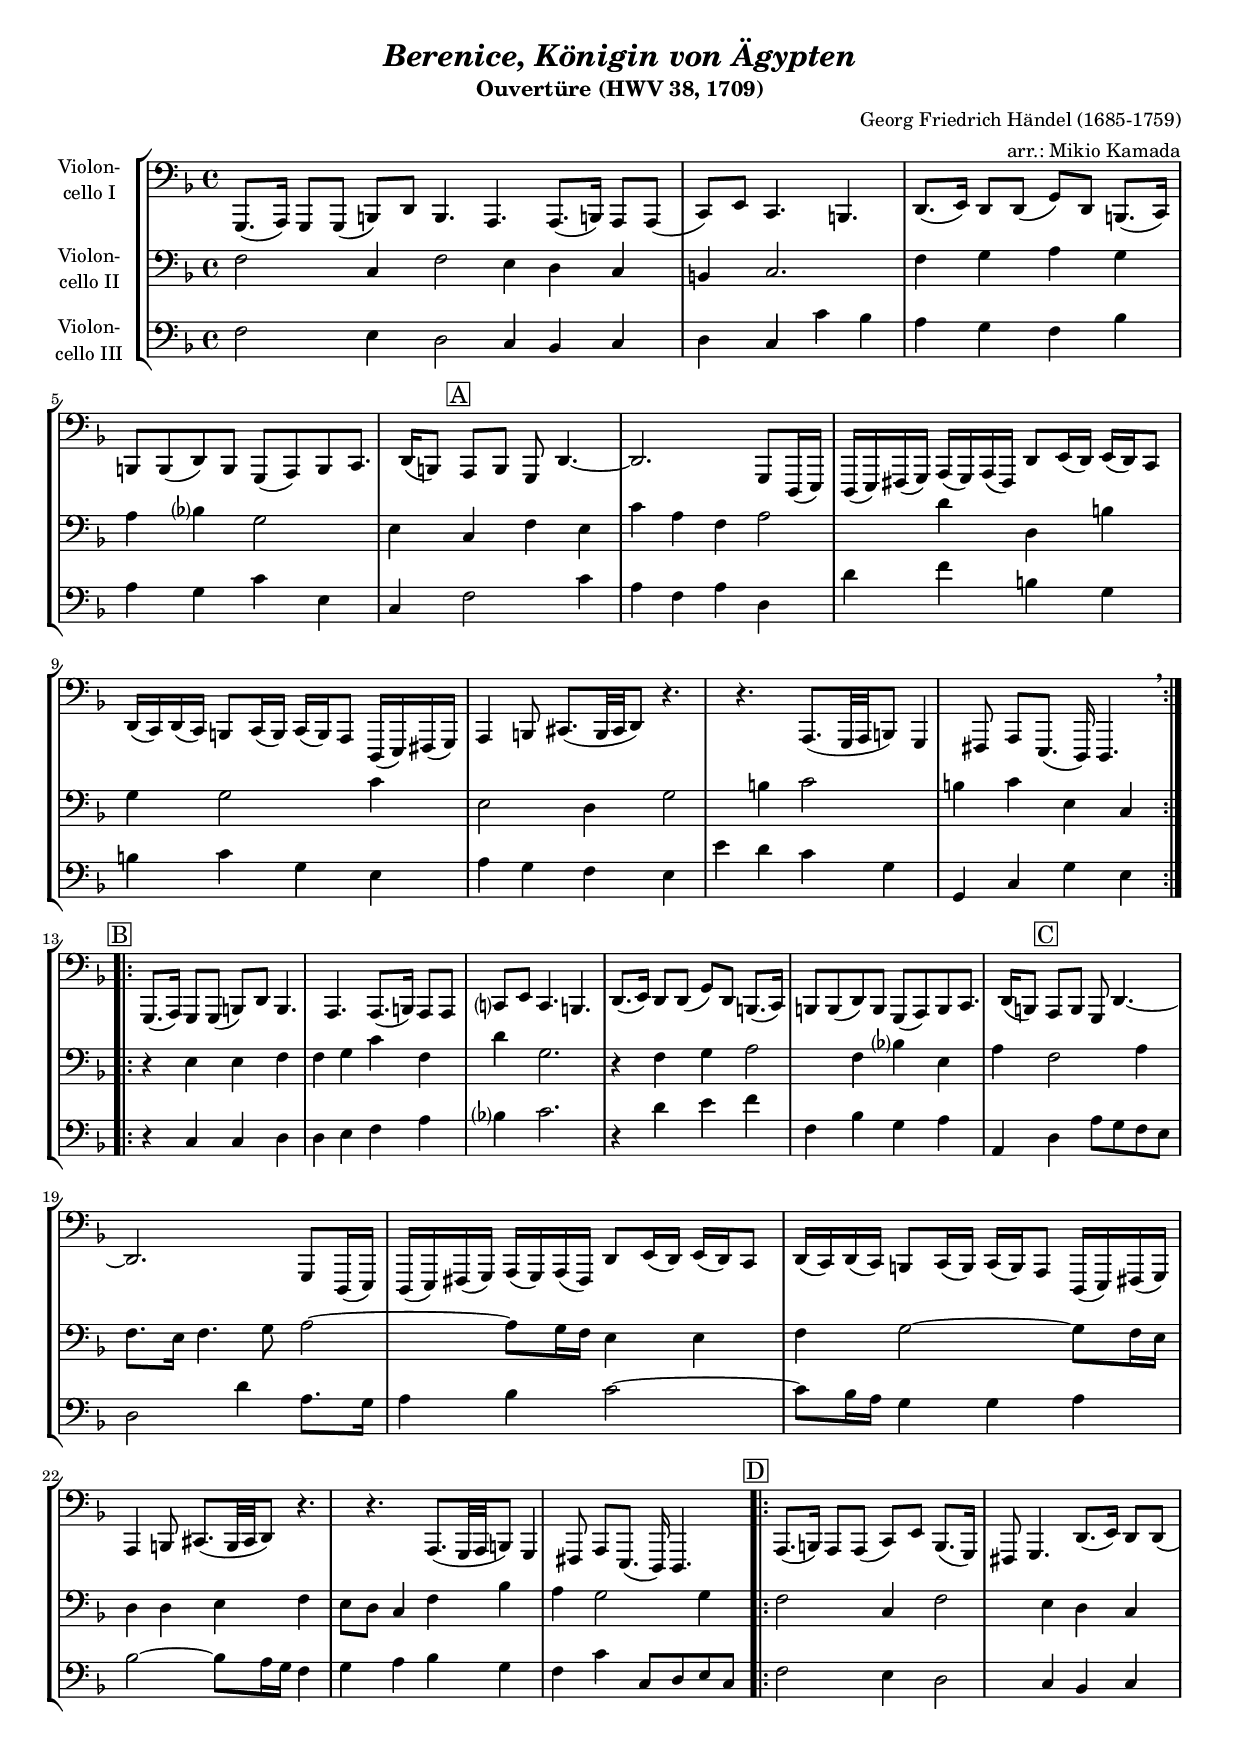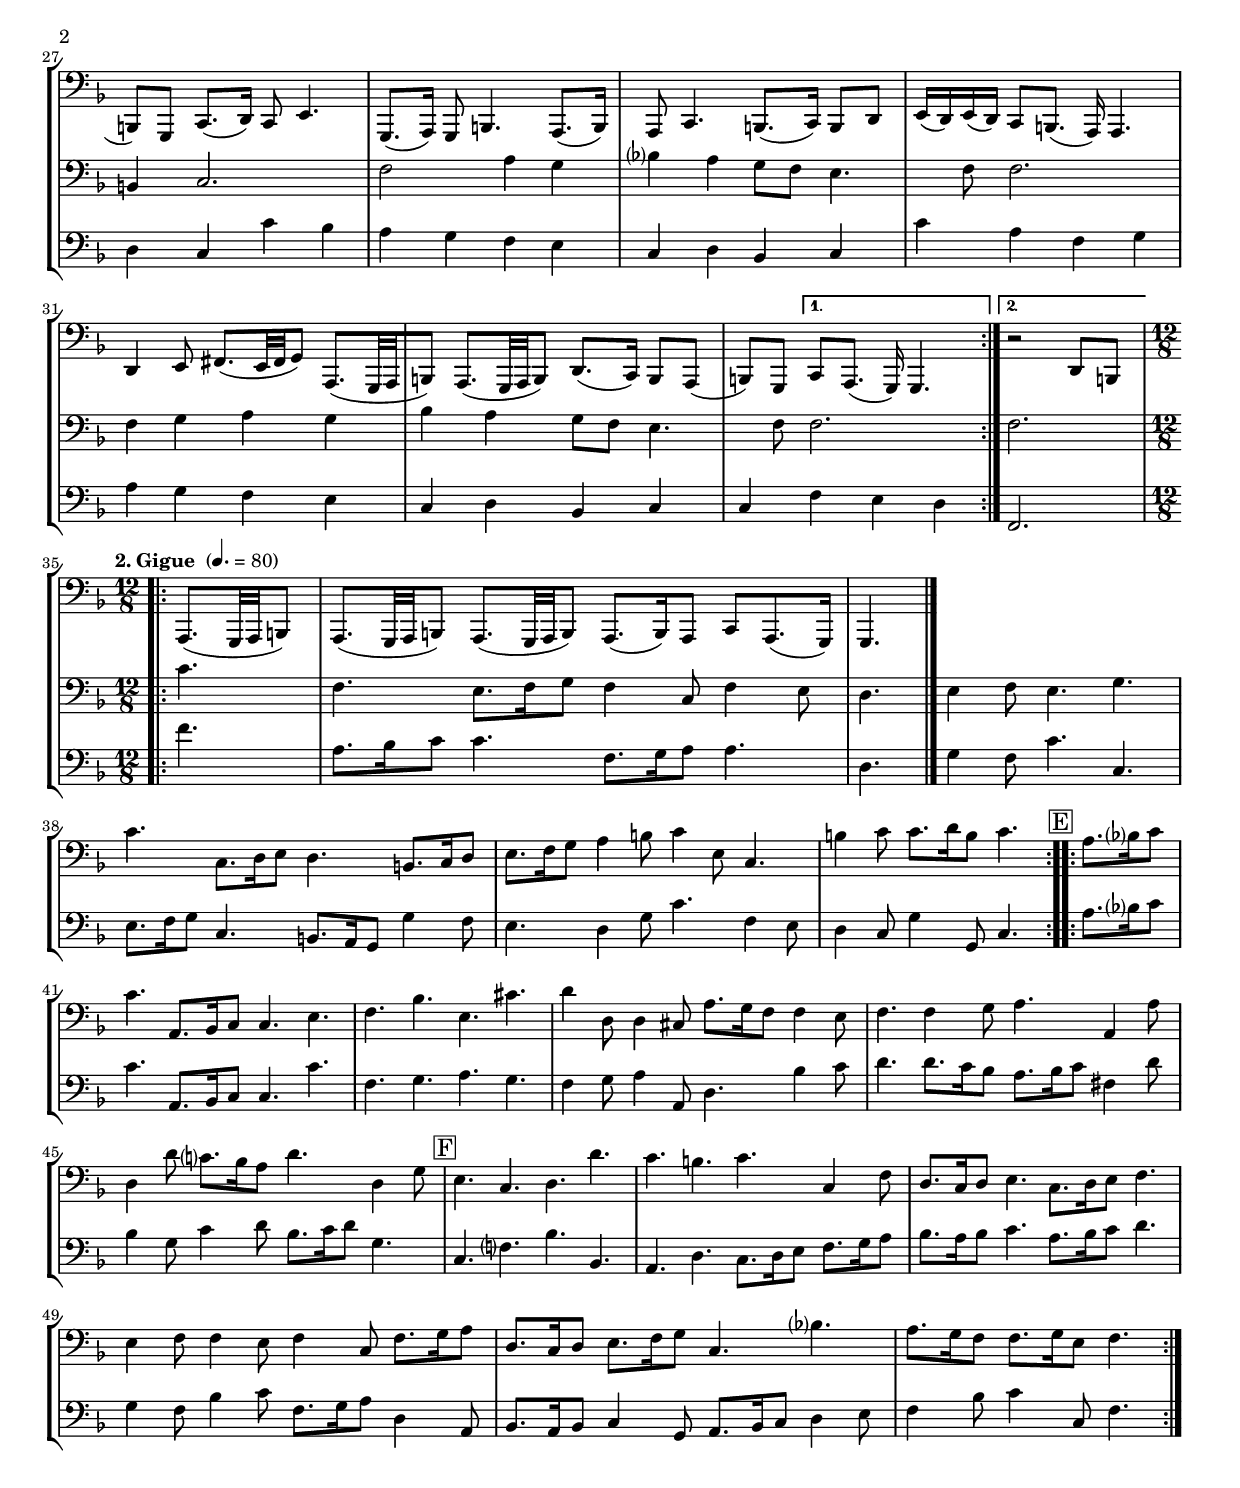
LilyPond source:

\version "2.14.2"
\include "deutsch.ly"
  
#(set-global-staff-size 16.75)

\header {
  title    = \markup \italic "Berenice, Königin von Ägypten"
  subtitle = "Ouvertüre (HWV 38, 1709)"
  composer = "Georg Friedrich Händel (1685-1759)"
  arranger = "arr.: Mikio Kamada"
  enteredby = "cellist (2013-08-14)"
}

voiceconsts = {
  \key f \major
  \clef "bass"
% \numericTimeSignature
  \compressFullBarRests
}

%milo = "harpsichord"
mihi = "clarinet"
%minstr = "accordion"
milo = "bassoon"

boxa = \mark \markup \box "A"
boxb = \mark \markup \box "B"
boxc = \mark \markup \box "C"
boxd = \mark \markup \box "D"
boxe = \mark \markup \box "E"
boxf = \mark \markup \box "F"

introa = {        \tempo "1. Andante. Larghetto " 2.=50 \time  3/4 }
introb = { \break \tempo "2. Gigue "              4.=80 \time 12/8 }

\include "v1.ily"
vb = \relative c' {
  \voiceconsts

  \repeat volta 2 {
    f2 c4
    f2 e4
    d c h
    c2.
    f4 g a
    g a b?
    g2 e4 \boxa
    c f e

    c' a f
    a2 d4
    d, h' g
    g2 c4
    e,2 d4
    g2 h4
    c2 h4
    c e, c
  }

  \repeat volta 2 {
    r e e
    f f g
    c f, d'
    g,2.
    r4 f g
    a2 f4
    b? e, a \boxc
    f2 a4

    f8. e16 f4. g8
    a2~ a8 g16 f
    e4 e f
    g2~ g8 f16 e
    d4 d e
    f e8 d c4
    f b a

    g2 g4 \boxd
    f2 c4
    f2 e4
    d c h
    c2.
    f2 a4
    g b? a

    g8 f e4. f8
    f2.
    f4 g a
    g b a
    g8 f e4. f8
  }
  \alternative {
    { f2. }
    { f }
  }

  \introb
  \repeat volta2 {
    \partial 4. c'4.
    f, e8. f16 g8 f4 c8 f4 e8
    d4. e4 f8 e4. g
    c c,8. d16 e8 d4. h8. c16 d8

    e8. f16 g8 a4 h8 c4 e,8 c4.
    h'4 c8 c8. d16 h8 c4.
  } \boxe
  \repeat volta2 {
    \partial 4. a8. b?16 c8
    c4. a,8. b16 c8 c4. e

    f b e, cis'
    d4 d,8 d4 cis8 a'8. g16 f8 f4 e8
    f4. f4 g8 a4. a,4 a'8

    d,4 d'8 c?8. b16 a8 d4. d,4 g8 \boxf
    e4. c d d'
    c h c c,4 f8
    d8. c16 d8 e4. c8. d16 e8 f4.

    e4 f8 f4 e8 f4 c8 f8. g16 a8
    d,8. c16 d8 e8. f16 g8 c,4. b'?
    a8. g16 f8 f8. g16 e8 f4.
  }
}

vc = \relative c' {
  \voiceconsts

  \repeat volta 2 {
    f2 e4
    d2 c4
    b c d
    c c' b
    a g f
    b a g
    c e, c \boxa
    f2 c'4

    a f a
    d, d' f
    h, g h
    c g e
    a g f
    e e' d
    c g g,
    c g' e
  } \boxb

  \repeat volta 2 {
    r c c
    d d e
    f a b?
    c2.
    r4 d e
    f f, b
    g a a, \boxc
    d a'8 g f e

    d2 d'4
    a8. g16 a4 b
    c2~ c8 b16 a
    g4 g a
    b2~ b8 a16 g
    f4 g a
    b g f

    c' c,8 d e c \boxd
    f2 e4
    d2 c4
    b c d
    c c' b
    a g f
    e c d

    b c c'
    a f g
    a g f
    e c d
    b c c
  }
  \alternative {
    { f e d }
    { f,2. }
  }

  \introb
  \repeat volta2 {
    \partial 4. f''4.
    a,8. b16 c8 c4. f,8. g16 a8 a4.
    d, g4 f8 c'4. c,
    e8. f16 g8 c,4. h8. a16 g8 g'4 f8

    e4. d4 g8 c4. f,4 e8
    d4 c8 g'4 g,8 c4.
  } \boxe
  \repeat volta2 {
    \partial 4. a'8. b?16 c8
    c4. a,8. b16 c8 c4. c'

    f, g a g
    f4 g8 a4 a,8 d4. b'4 c8
    d4. d8. c16 b8 a8. b16 c8 fis,4 d'8
    b4 g8 c4 d8 b8. c16 d8 g,4. \boxf

    c, f? b b,
    a d c8. d16 e8 f8. g16 a8
    b8. a16 b8 c4. a8. b16 c8 d4.

    g,4 f8 b4 c8 f,8. g16 a8 d,4 a8
    b8. a16 b8 c4 g8 a8. b16 c8 d4 e8
    f4 b8 c4 c,8 f4.
  }
}


music = \new StaffGroup <<
      \new Staff {
	\set Staff.midiInstrument = \mihi
	\set Staff.instrumentName = \markup \center-column { "Violon-" "cello I" }
	\transpose f f, { \va }
      }

      \new Staff {
	\set Staff.midiInstrument = \milo
	\set Staff.instrumentName = \markup \center-column { "Violon-" "cello II" }
	\transpose f f, { \vb }
      }

      \new Staff {
	\set Staff.midiInstrument = \milo
	\set Staff.instrumentName = \markup \center-column { "Violon-" "cello III" }
	\transpose f f, { \vc }
      }
>>

\book {
  \score {
    \music
    \layout {}
  }

  \score {
    \unfoldRepeats \music

    \midi {
      \context {
        \Score
      }
    }
  }
}
